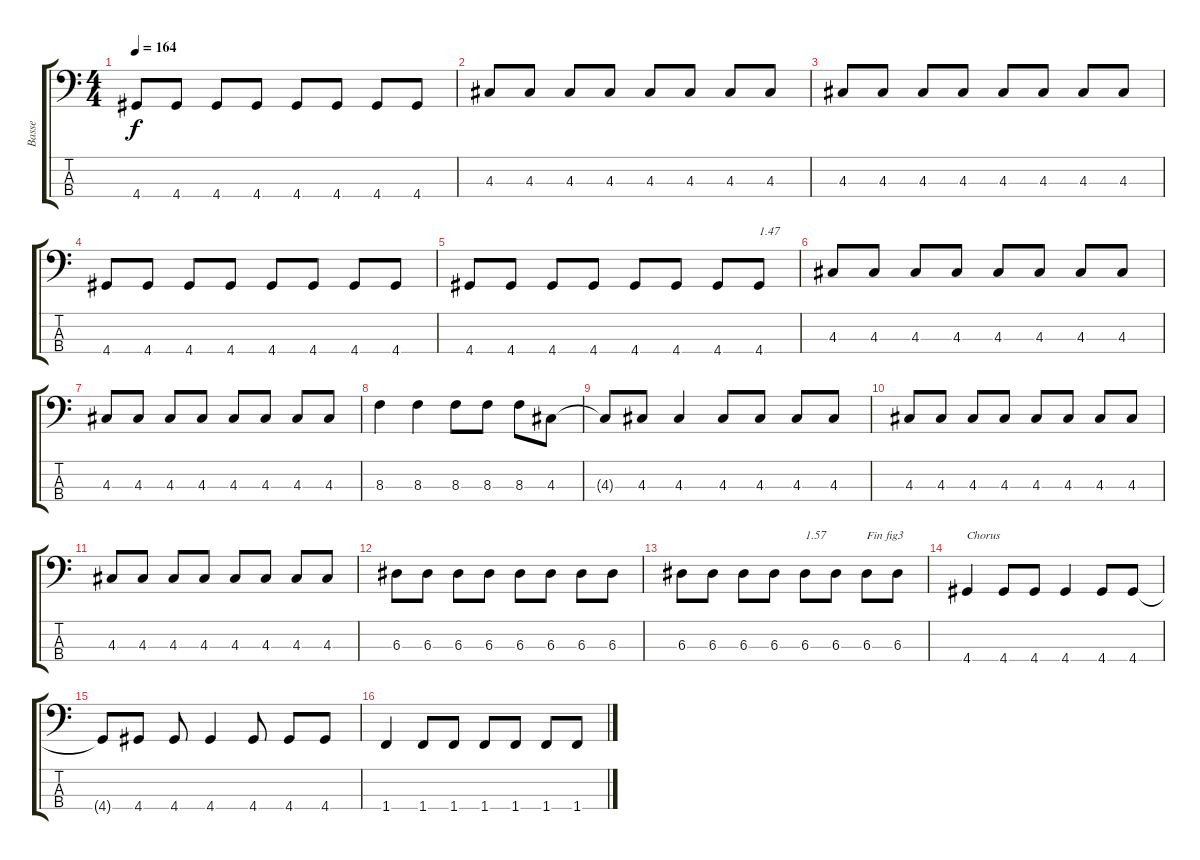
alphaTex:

\track ("Basse" "Basse") {instrument electricbassfinger}
\staff {score tabs}
\tuning (G2 D2 A1 E1) {hide}
\ts (4 4)
\tempo 164
\clef f4
\ks c
4.4.8{dy f} 4.4.8 4.4.8 4.4.8 4.4.8 4.4.8 4.4.8 4.4.8 |
4.3.8 4.3.8 4.3.8 4.3.8 4.3.8 4.3.8 4.3.8 4.3.8 |
4.3.8 4.3.8 4.3.8 4.3.8 4.3.8 4.3.8 4.3.8 4.3.8 |
4.4.8 4.4.8 4.4.8 4.4.8 4.4.8 4.4.8 4.4.8 4.4.8 |
4.4.8 4.4.8 4.4.8 4.4.8 4.4.8 4.4.8 4.4.8 4.4.8{txt "1.47"} |
4.3.8 4.3.8 4.3.8 4.3.8 4.3.8 4.3.8 4.3.8 4.3.8 |
4.3.8 4.3.8 4.3.8 4.3.8 4.3.8 4.3.8 4.3.8 4.3.8 |
8.3.4 8.3.4 8.3.8 8.3.8 8.3.8 4.3.8 |
4.3{t}.8 4.3.8 4.3.4 4.3.8 4.3.8 4.3.8 4.3.8 |
4.3.8 4.3.8 4.3.8 4.3.8 4.3.8 4.3.8 4.3.8 4.3.8 |
4.3.8 4.3.8 4.3.8 4.3.8 4.3.8 4.3.8 4.3.8 4.3.8 |
6.3.8 6.3.8 6.3.8 6.3.8 6.3.8 6.3.8 6.3.8 6.3.8 |
6.3.8 6.3.8 6.3.8 6.3.8 6.3.8{txt "1.57"} 6.3.8 6.3.8{txt "Fin fig3"} 6.3.8 |
4.4.4{txt "Chorus"} 4.4.8 4.4.8 4.4.4 4.4.8 4.4.8 |
4.4{t}.8 4.4.8 4.4.8 4.4.4 4.4.8 4.4.8 4.4.8 |
1.4.4 1.4.8 1.4.8 1.4.8 1.4.8 1.4.8 1.4.8
